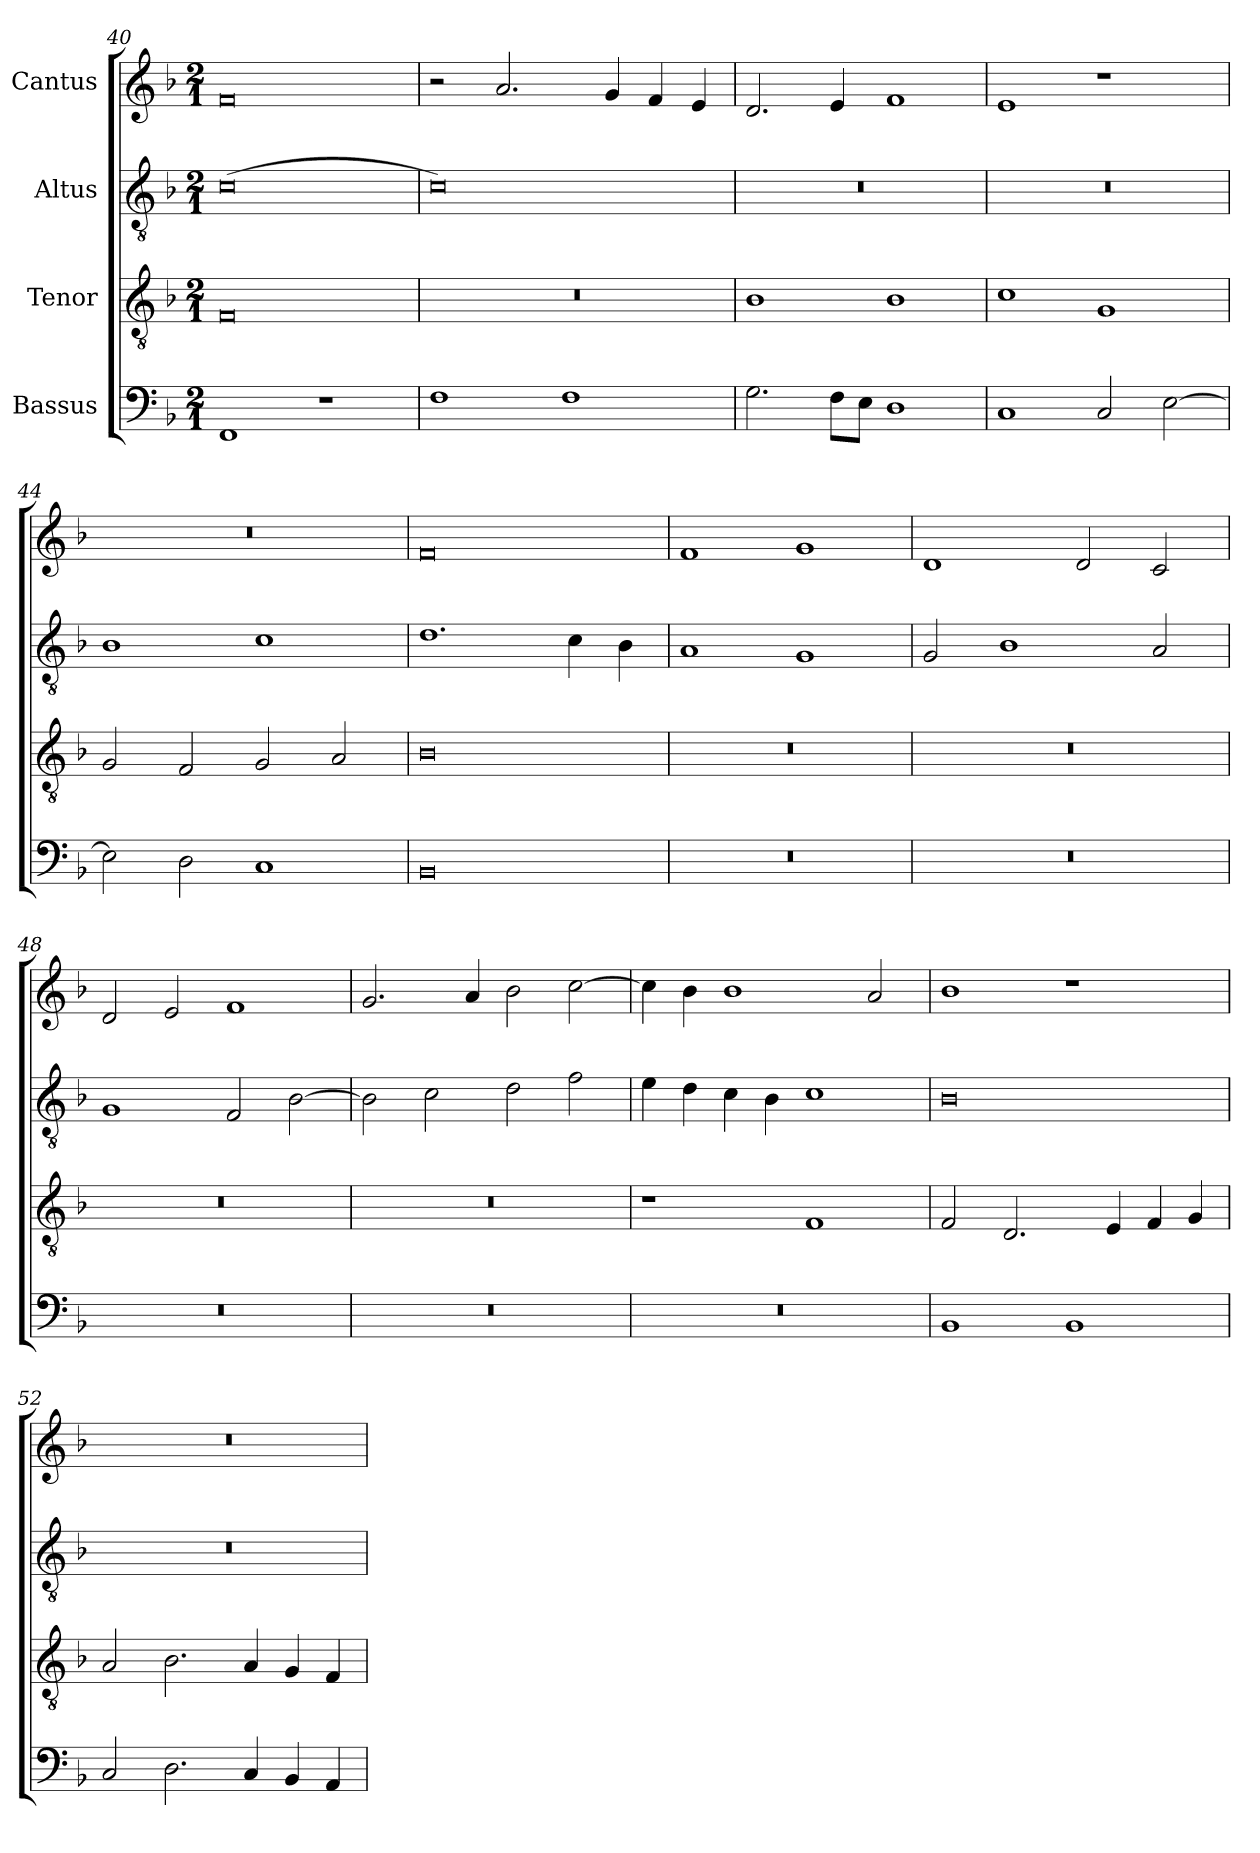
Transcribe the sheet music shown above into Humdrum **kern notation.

**kern	**kern	**kern	**kern
*part4	*part3	*part2	*part1
*staff4	*staff3	*staff2	*staff1
*I"Bassus	*I"Tenor	*I"Altus	*I"Cantus
*clefF4	*clefGv2	*clefGv2	*clefG2
*	*ITrd7c12	*ITrd7c12	*
*k[b-]	*k[b-]	*k[b-]	*k[b-]
*F:	*F:	*F:	*F:
*M2/1	*M2/1	*M2/1	*M2/1
=40	=40	=40	=40
1FFi	0FFi	(0Ci	0fi
1r	.	.	.
=41	=41	=41	=41
!	!LO:N:vis=1	!	!
1Fi	0r	0Ci)	2r
.	.	.	2.ai/
1Fi	.	.	.
.	.	.	4gi/
.	.	.	4fi/
.	.	.	4ei/
=42	=42	=42	=42
!	!	!LO:N:vis=1	!
2.Gi\	1BB-i	0r	2.di/
8Fi\L	.	.	4ei/
8Ei\J	.	.	.
1Di	1BB-i	.	1fi
=43	=43	=43	=43
!	!	!LO:N:vis=1	!
1Ci	1Ci	0r	1ei
2Ci/	1GGi	.	1r
[>2Ei\	.	.	.
!!LO:LB:g=z
=44	=44	=44	=44
!	!	!	!LO:N:vis=1
2Ei\]	2GGi/	1BB-i	0r
2Di\	2FFi/	.	.
1Ci	2GGi/	1Ci	.
.	2AAi/	.	.
=45	=45	=45	=45
0BB-i	0BB-i	1.Di	0fi
.	.	4Ci\	.
.	.	4BB-i\	.
=46	=46	=46	=46
!LO:N:vis=1	!LO:N:vis=1	!	!
0r	0r	1AAi	1fi
.	.	1GGi	1gi
=47	=47	=47	=47
!LO:N:vis=1	!LO:N:vis=1	!	!
0r	0r	2GGi/	1di
.	.	1BB-i	.
.	.	.	2di/
.	.	2AAi/	2ci/
=48	=48	=48	=48
!LO:N:vis=1	!LO:N:vis=1	!	!
0r	0r	1GGi	2di/
.	.	.	2ei/
.	.	2FFi/	1fi
.	.	[>2BB-i\	.
=49	=49	=49	=49
!LO:N:vis=1	!LO:N:vis=1	!	!
0r	0r	2BB-i\]	2.gi/
.	.	2Ci\	.
.	.	.	4ai/
.	.	2Di\	2b-i\
.	.	2Fi\	[>2cci\
!!LO:LB:g=z
=50	=50	=50	=50
!LO:N:vis=1	!	!	!
0r	1r	4Ei\	4cci\]
.	.	4Di\	4b-i\
.	.	4Ci\	1b-i
.	.	4BB-i\	.
.	1FFi	1Ci	.
.	.	.	2ai/
=51	=51	=51	=51
1BB-i	2FFi/	0BB-i	1b-i
.	2.DDi/	.	.
1BB-i	.	.	1r
.	4EEi/	.	.
.	4FFi/	.	.
.	4GGi/	.	.
=52	=52	=52	=52
!	!	!LO:N:vis=1	!LO:N:vis=1
2Ci/	2AAi/	0r	0r
2.Di\	2.BB-i\	.	.
4Ci/	4AAi/	.	.
4BB-i/	4GGi/	.	.
4AAi/	4FFi/	.	.
=	=	=	=
*-	*-	*-	*-
